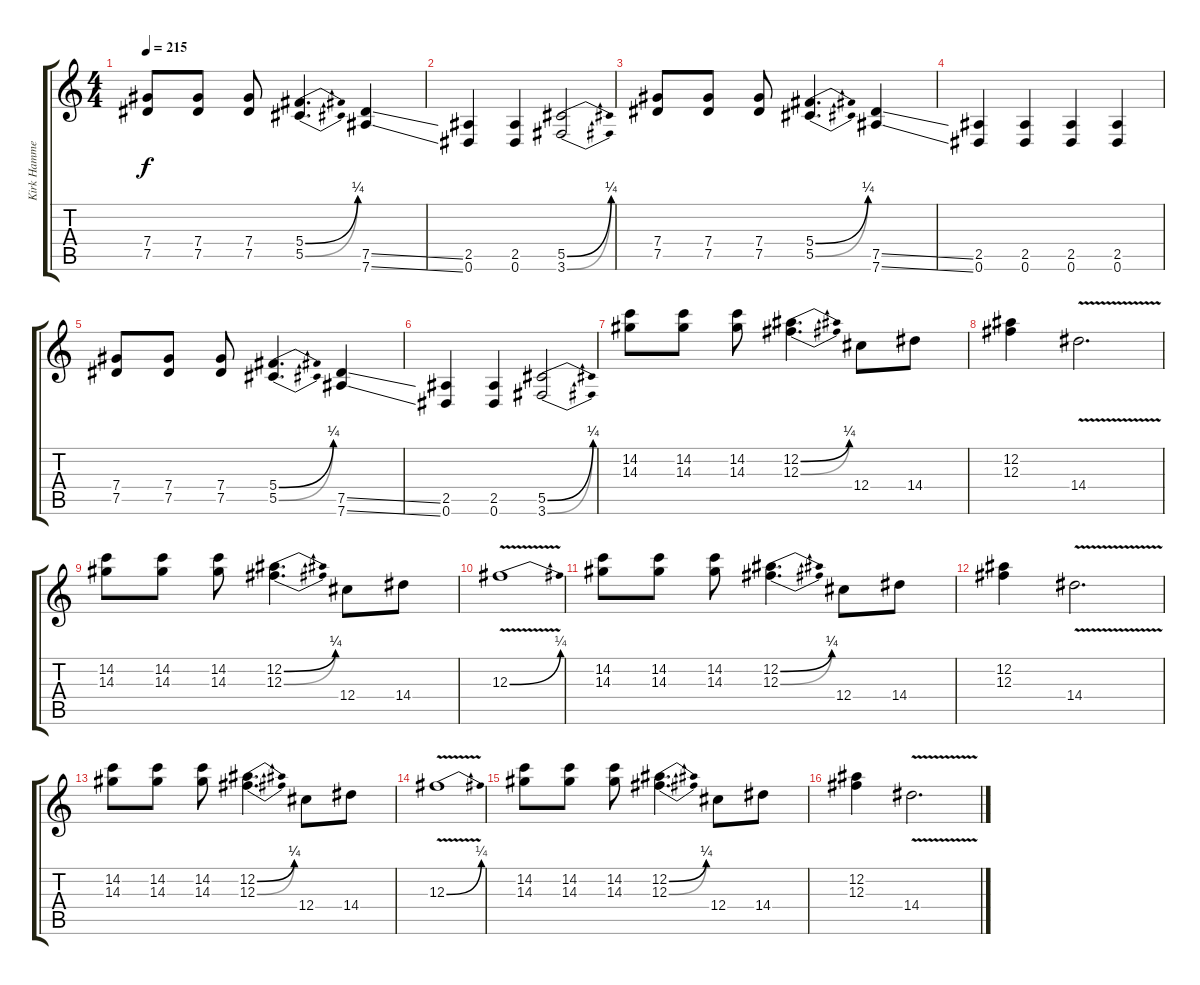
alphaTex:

\track ("Kirk Hammet" "Kirk Hamme") {instrument distortionguitar}
\staff {score tabs}
\tuning (Eb4 Bb3 Gb3 Db3 Ab2 Eb2) {hide}
\ts (4 4)
\tempo 215
\clef g2
\ks c
(7.4 7.5).8{dy f} (7.4 7.5).8 (7.4 7.5).8 (5.4{be (bend 0 0 60 1)} 5.5{be (bend 0 0 60 1)}).4{d} (7.5{ss} 7.6{ss}).4 |
(2.5 0.6).4 (2.5 0.6).4 (5.5{be (bend 0 0 60 1)} 3.6{be (bend 0 0 60 1)}).2 |
(7.4 7.5).8 (7.4 7.5).8 (7.4 7.5).8 (5.4{be (bend 0 0 60 1)} 5.5{be (bend 0 0 60 1)}).4{d} (7.5{ss} 7.6{ss}).4 |
(2.5 0.6).4 (2.5 0.6).4 (2.5 0.6).4 (2.5 0.6).4 |
(7.4 7.5).8 (7.4 7.5).8 (7.4 7.5).8 (5.4{be (bend 0 0 60 1)} 5.5{be (bend 0 0 60 1)}).4{d} (7.5{ss} 7.6{ss}).4 |
(2.5 0.6).4 (2.5 0.6).4 (5.5{be (bend 0 0 60 1)} 3.6{be (bend 0 0 60 1)}).2 |
(14.2 14.3).8 (14.2 14.3).8 (14.2 14.3).8 (12.2{be (bend 0 0 60 1)} 12.3{be (bend 0 0 60 1)}).4{d} 12.4.8 14.4.8 |
(12.2 12.3).4 14.4{v}.2{d} |
(14.2 14.3).8 (14.2 14.3).8 (14.2 14.3).8 (12.2{be (bend 0 0 60 1)} 12.3{be (bend 0 0 60 1)}).4{d} 12.4.8 14.4.8 |
12.3{be (bend 0 0 60 1) v}.1 |
(14.2 14.3).8 (14.2 14.3).8 (14.2 14.3).8 (12.2{be (bend 0 0 60 1)} 12.3{be (bend 0 0 60 1)}).4{d} 12.4.8 14.4.8 |
(12.2 12.3).4 14.4{v}.2{d} |
(14.2 14.3).8 (14.2 14.3).8 (14.2 14.3).8 (12.2{be (bend 0 0 60 1)} 12.3{be (bend 0 0 60 1)}).4{d} 12.4.8 14.4.8 |
12.3{be (bend 0 0 60 1) v}.1 |
(14.2 14.3).8 (14.2 14.3).8 (14.2 14.3).8 (12.2{be (bend 0 0 60 1)} 12.3{be (bend 0 0 60 1)}).4{d} 12.4.8 14.4.8 |
(12.2 12.3).4 14.4{v}.2{d}
